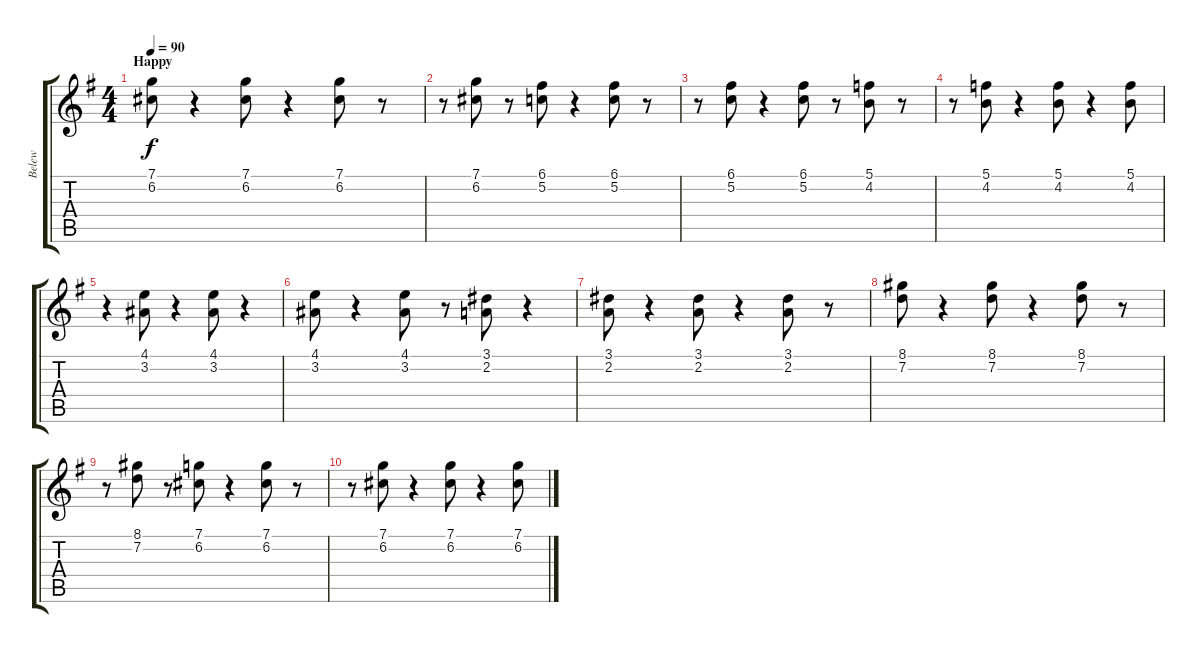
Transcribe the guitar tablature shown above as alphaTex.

\track ("Belew" "Belew") {instrument overdrivenguitar}
\staff {score tabs}
\tuning (C4 G3 Eb3 Bb2 F2 C2) {hide}
\ts (4 4)
\section ("" "Happy")
\tempo 90
\clef g2
\ks eminor
(7.1 6.2).8{dy f} r.4 (7.1 6.2).8 r.4 (7.1 6.2).8 r.8 |
r.8 (7.1 6.2).8 r.8 (6.1 5.2).8 r.4 (6.1 5.2).8 r.8 |
r.8 (6.1 5.2).8 r.4 (6.1 5.2).8 r.8 (5.1 4.2).8 r.8 |
r.8 (5.1 4.2).8 r.4 (5.1 4.2).8 r.4 (5.1 4.2).8 |
r.4 (4.1 3.2).8 r.4 (4.1 3.2).8 r.4 |
(4.1 3.2).8 r.4 (4.1 3.2).8 r.8 (3.1 2.2).8 r.4 |
(3.1 2.2).8 r.4 (3.1 2.2).8 r.4 (3.1 2.2).8 r.8 |
(8.1 7.2).8 r.4 (8.1 7.2).8 r.4 (8.1 7.2).8 r.8 |
r.8 (8.1 7.2).8 r.8 (7.1 6.2).8 r.4 (7.1 6.2).8 r.8 |
r.8 (7.1 6.2).8 r.4 (7.1 6.2).8 r.4 (7.1 6.2).8
